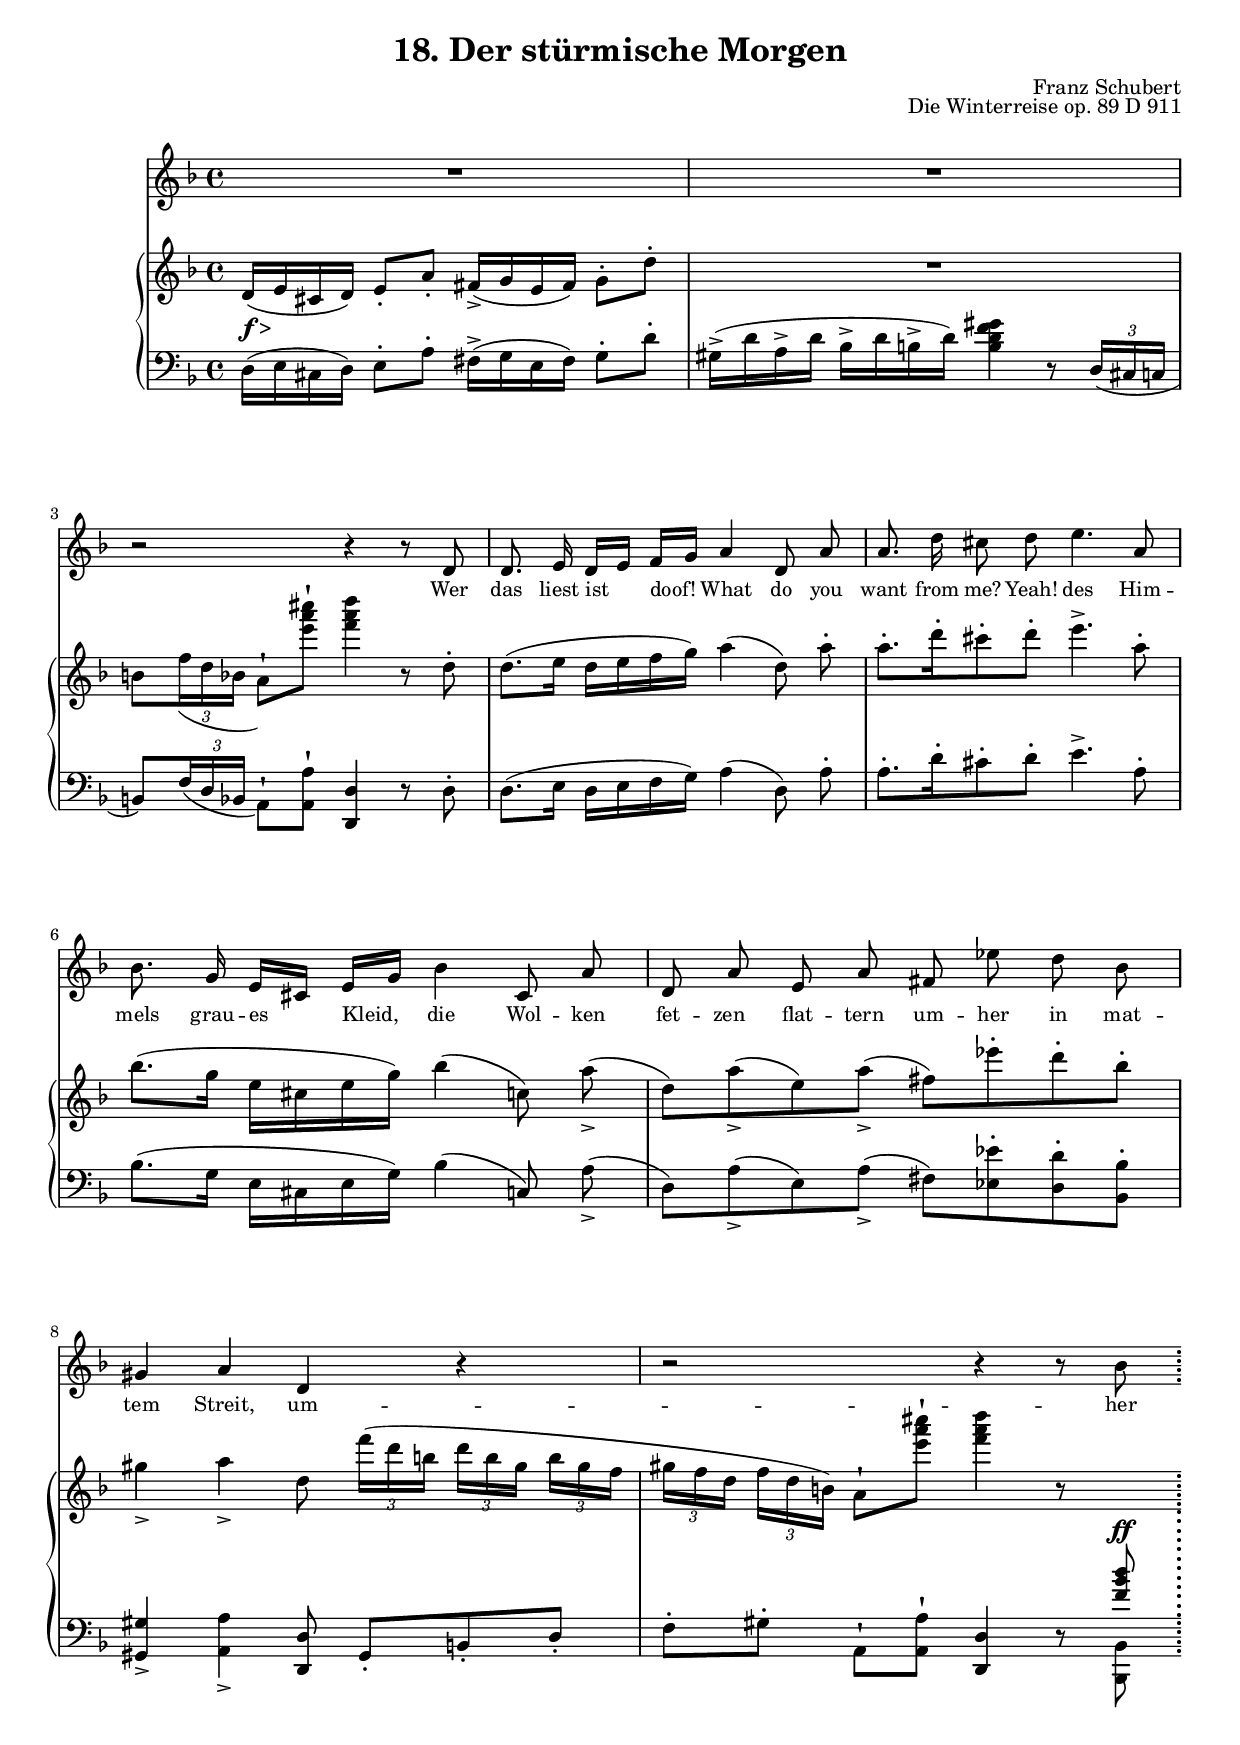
\version "2.18.2"

#(set-global-staff-size 18)

\paper{
    

   ragged-last-bottom = ##f
}

hfmCopyright = \markup{ \with-url #"www.creativecommons.org/licenses/by-sa/4.0/"
    \general-align #Y #CENTER {
            \column {
                "Hochschule für Musik Karlsruhe 2017"
                "Creative Commons Attribution–ShareAlike 4.0 International License"
                "Informationen zur Lizenz unter http://creativecommons.org/licenses/by-sa/4.0/"
            }
        }
    }


\header {
    title = "18. Der stürmische Morgen"
    opus = "Die Winterreise op. 89 D 911"
    composer = "Franz Schubert"
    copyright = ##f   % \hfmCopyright
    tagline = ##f
}

global = {
    \key d \minor
    \time 4/4
    \override Script #'padding = #0.7
    \override TupletBracket.bracket-visibility = #'if-no-beam
}

stimme = \relative c' {
    \global
    \autoBeamOff
    R1
    R1
    r2 r4 r8 d
    d8. e16 d[ e] f[ g] a4 d,8 a'
    a8. d16 cis8 d e4. a,8
    bes8. g16 e[ cis] e[ g] bes4 cis,8 a'
    d, a' e a fis es' d bes
    gis4 a d, r
    r2 r4 r8 bes'
    \bar ";"
}

text = \lyricmode { \small
    Wer das liest ist doof!
    What do you want from me?
    Yeah!
    des Him -- mels grau -- es Kleid,
    die Wol -- ken fet -- zen__ flat -- tern
    um -- her in mat -- tem Streit,
    um -- her in mat -- tem Streit.
    Und
}

right = \relative c' {
    \global
    d16(_\markup { \dynamic f > } e cis d) e8-. a-. fis16(_> g e fis) g8-. d'-.
    R1
    b8) \tuplet 3/2 { f'16_( d bes } a8)^! <e'' a cis>^! <f a d>4 r8 d,8-.
    d8.( e16 d e f g) a4( d,8) \noBeam a'-.
    a8.[-. d16-. cis8-. d]-. e4.^> a,8-.
    bes8.([ g16] e[ cis e g]) bes4( c,8) \noBeam a'(_>
    d,)[ a'_>( e) a]_>( fis)[ es'-. d-. bes-.]
    gis4_> a_> d,8 \tuplet 3/2 8 { f'16[( d b] d[ b gis] b gis f
    gis[ f d] f d b) } a8^! <e'' a cis>^! <f a d>4 r8 \change Staff = "down" \voiceOne <f,, bes d>^\ff
}

left = \relative c {
    \global
    d16( e cis d) e8-. a-. fis16->( g e fis) g8-. d'-.
    gis,16^>( d' a^> d bes^> d b^> d) <b d f gis>4 r8 \tuplet 3/2 { d,16( cis c } \break
    b8) \tuplet 3/2 { f'16_( d bes } a8)^! <a a'>^! <d, d'>4 r8 d'-.
    d8.( e16 d e f g) a4( d,8) \noBeam a'-.
    a8.[-. d16-. cis8-. d]-. e4.^> a,8-.
    bes8.([ g16] e[ cis e g]) bes4( c,8) \noBeam a'(_>
    d,)[ a'_>( e) a]_>( fis)[ <es es'>-. <d d'>-. <bes bes'>-.]
    <gis gis'>4_> <a a'>_> <d, d'>8 gis8-.[ b-. d-.]
    f-.[ gis-.] a,^! <a a'>^!<d, d'>4 r8 \voiceTwo <bes bes'>
}

\score {
    <<
        \new Staff { \stimme \addlyrics { \text } }
        \new PianoStaff <<
            \new Staff = "up" { \right }
            \new Staff = "down" { \clef bass \left }
        >>
    >>
    \layout { }
}
